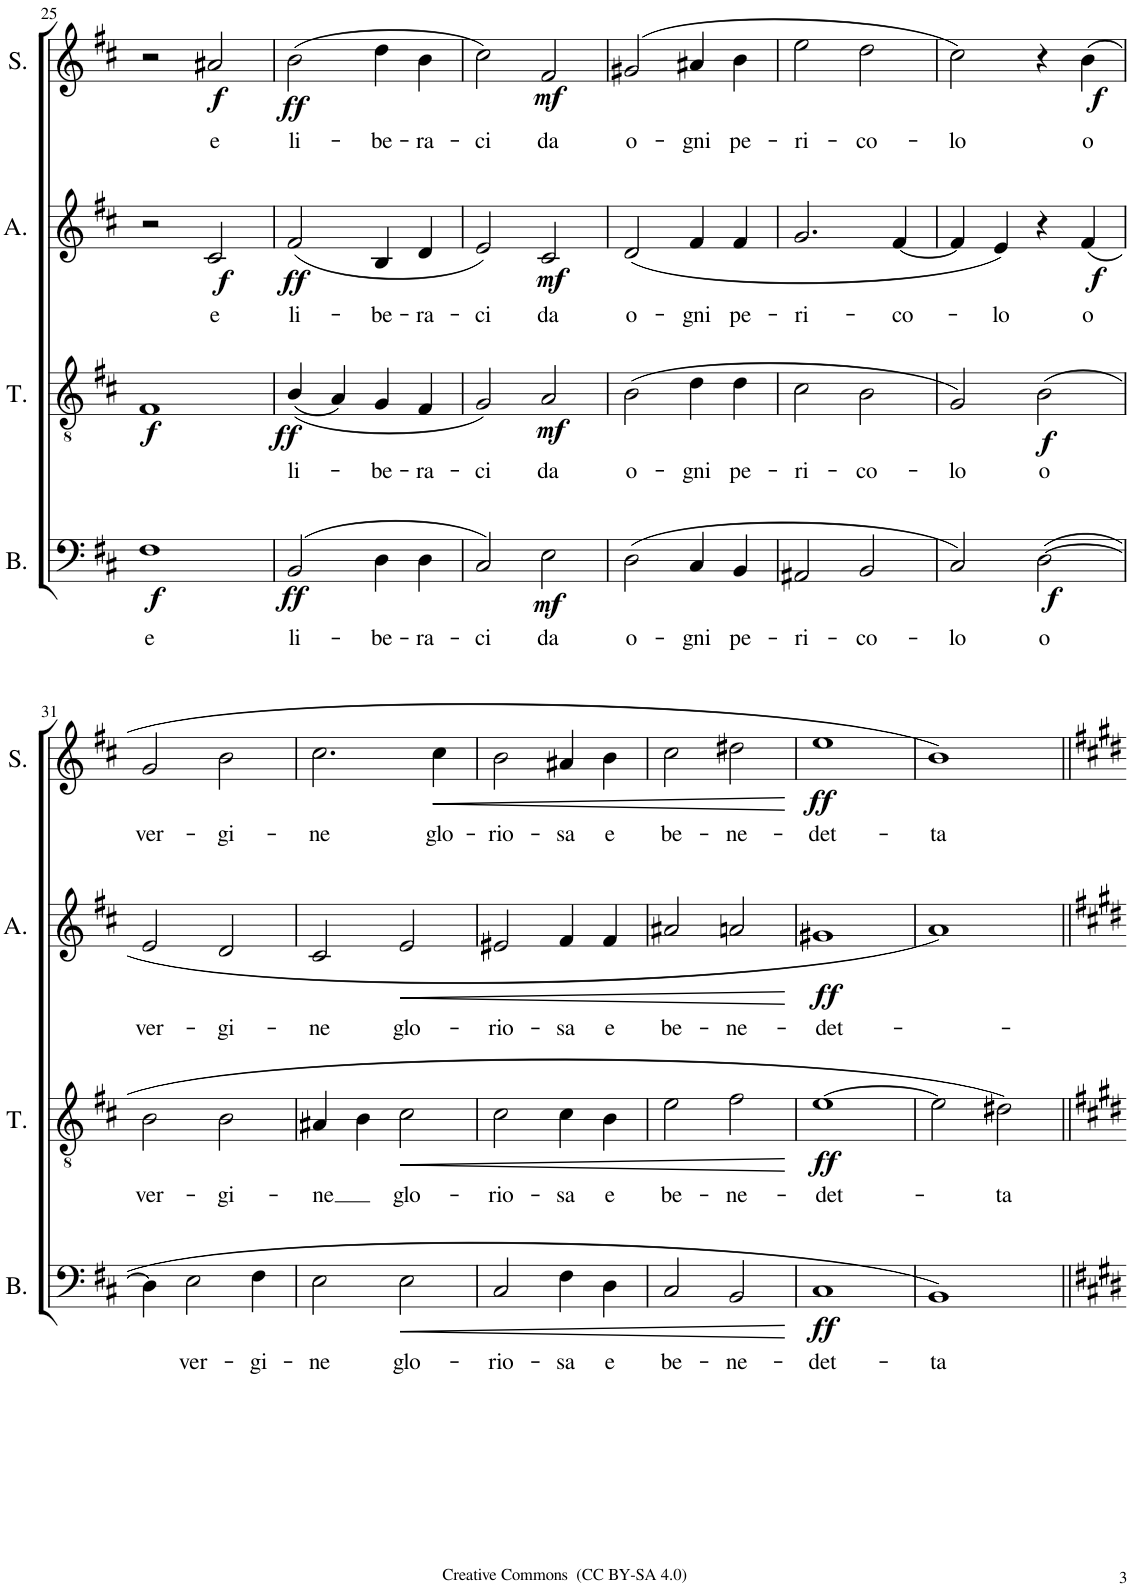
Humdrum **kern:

**kern	**text	**dynam	**kern	**text	**dynam	**kern	**text	**dynam	**kern	**text	**dynam
*part4	*part4	*part4	*part3	*part3	*part3	*part2	*part2	*part2	*part1	*part1	*part1
*staff4	*staff4	*staff4	*staff3	*staff3	*staff3	*staff2	*staff2	*staff2	*staff1	*staff1	*staff1
*I"Bass	*	*	*I"Tenor	*	*	*I"Alto	*	*	*I"Soprano	*	*
*I'B.	*	*	*I'T.	*	*	*I'A.	*	*	*I'S.	*	*
!!LO:PB:g=z
*clefF4	*	*	*clefGv2	*	*	*clefG2	*	*	*clefG2	*	*
*k[f#c#]	*	*	*k[f#c#]	*	*	*k[f#c#]	*	*	*k[f#c#]	*	*
*M4/4	*	*	*M4/4	*	*	*M4/4	*	*	*M4/4	*	*
=25	=25	=25	=25	=25	=25	=25	=25	=25	=25	=25	=25
!	!LO:LY:b	!LO:DY:b	!	!	!LO:DY:b	!	!	!	!	!	!
1F#	e	f	1F#	.	f	2r	.	.	2r	.	.
!	!	!	!	!	!	!	!LO:LY:b	!LO:DY:b	!	!LO:LY:b	!LO:DY:b
.	.	.	.	.	.	2c#/	e	f	2a#X/	e	f
=26	=26	=26	=26	=26	=26	=26	=26	=26	=26	=26	=26
!	!LO:LY:b	!LO:DY:b	!	!LO:LY:b	!LO:DY:b	!	!LO:LY:b	!LO:DY:b	!	!LO:LY:b	!LO:DY:b
(2BB/	-li-	ff	((4B/	li-	ff	(2f#/	li-	ff	(2b\	li-	ff
.	.	.	4A/)	.	.	.	.	.	.	.	.
!	!LO:LY:b	!	!	!LO:LY:b	!	!	!LO:LY:b	!	!	!LO:LY:b	!
4D\	-be-	.	4G/	-be-	.	4B/	-be-	.	4dd\	-be-	.
!	!LO:LY:b	!	!	!LO:LY:b	!	!	!LO:LY:b	!	!	!LO:LY:b	!
4D\	-ra-	.	4F#/	-ra-	.	4d/	-ra-	.	4b\	-ra-	.
=27	=27	=27	=27	=27	=27	=27	=27	=27	=27	=27	=27
!	!LO:LY:b	!	!	!LO:LY:b	!	!	!LO:LY:b	!	!	!LO:LY:b	!
2C#/)	-ci	.	2G/)	-ci	.	2e/)	-ci	.	2cc#\)	-ci	.
!	!LO:LY:b	!LO:DY:b	!	!LO:LY:b	!LO:DY:b	!	!LO:LY:b	!LO:DY:b	!	!LO:LY:b	!LO:DY:b
2E\	da	mf	2A/	da	mf	2c#/	da	mf	2f#/	da	mf
=28	=28	=28	=28	=28	=28	=28	=28	=28	=28	=28	=28
!	!LO:LY:b	!	!	!LO:LY:b	!	!	!LO:LY:b	!	!	!LO:LY:b	!
(2D\	o-	.	(2B\	o-	.	(2d/	o-	.	(2g#X/	o-	.
!	!LO:LY:b	!	!	!LO:LY:b	!	!	!LO:LY:b	!	!	!LO:LY:b	!
4C#/	-gni	.	4d\	-gni	.	4f#/	-gni	.	4a#X/	-gni	.
!	!LO:LY:b	!	!	!LO:LY:b	!	!	!LO:LY:b	!	!	!LO:LY:b	!
4BB/	pe-	.	4d\	pe-	.	4f#/	pe-	.	4b\	pe-	.
=29	=29	=29	=29	=29	=29	=29	=29	=29	=29	=29	=29
!	!LO:LY:b	!	!	!LO:LY:b	!	!	!LO:LY:b	!	!	!LO:LY:b	!
2AA#X/	-ri-	.	2c#\	-ri-	.	2.g/	-ri-	.	2ee\	-ri-	.
!	!LO:LY:b	!	!	!LO:LY:b	!	!	!	!	!	!LO:LY:b	!
2BB/	-co-	.	2B\	-co-	.	.	.	.	2dd\	-co-	.
!	!	!	!	!	!	!	!LO:LY:b	!	!	!	!
.	.	.	.	.	.	[4f#/	-co-	.	.	.	.
=30	=30	=30	=30	=30	=30	=30	=30	=30	=30	=30	=30
!	!LO:LY:b	!	!	!LO:LY:b	!	!	!	!	!	!LO:LY:b	!
2C#/)	-lo	.	2G/)	-lo	.	4f#/]	.	.	2cc#\)	-lo	.
!	!	!	!	!	!	!	!LO:LY:b	!	!	!	!
.	.	.	.	.	.	4e/)	-lo	.	.	.	.
!	!LO:LY:b	!LO:DY:b	!	!LO:LY:b	!LO:DY:b	!	!	!	!	!	!
([2D\	o	f	(2B\	o	f	4r	.	.	4r	.	.
!	!	!	!	!	!	!	!LO:LY:b	!LO:DY:b	!	!LO:LY:b	!LO:DY:b
.	.	.	.	.	.	(4f#/	o	f	(4b\	o	f
!!LO:LB:g=z
=31	=31	=31	=31	=31	=31	=31	=31	=31	=31	=31	=31
!	!	!	!	!LO:LY:b	!	!	!LO:LY:b	!	!	!LO:LY:b	!
4D\]	.	.	2B\	ver-	.	2e/	ver-	.	2g/	ver-	.
!	!LO:LY:b	!	!	!	!	!	!	!	!	!	!
2E\	ver-	.	.	.	.	.	.	.	.	.	.
!	!	!	!	!LO:LY:b	!	!	!LO:LY:b	!	!	!LO:LY:b	!
.	.	.	2B\	-gi-	.	2d/	-gi-	.	2b\	-gi-	.
!	!LO:LY:b	!	!	!	!	!	!	!	!	!	!
4F#\	-gi-	.	.	.	.	.	.	.	.	.	.
=32	=32	=32	=32	=32	=32	=32	=32	=32	=32	=32	=32
!	!LO:LY:b	!	!	!LO:LY:b	!	!	!LO:LY:b	!	!	!LO:LY:b	!
2E\	-ne	.	4A#X/	-ne	.	2c#/	-ne	.	2.cc#\	-ne	.
.	.	.	4B\	.	.	.	.	.	.	.	.
!	!LO:LY:b	!LO:HP:b	!	!LO:LY:b	!LO:HP:b	!	!LO:LY:b	!LO:HP:b	!	!	!
2E\	glo-	<	2c#\	glo-	<	2e/	glo-	<	.	.	.
!	!	!	!	!	!	!	!	!	!	!LO:LY:b	!LO:HP:b
.	.	.	.	.	.	.	.	.	4cc#\	glo-	<
=33	=33	=33	=33	=33	=33	=33	=33	=33	=33	=33	=33
!	!LO:LY:b	!	!	!LO:LY:b	!	!	!LO:LY:b	!	!	!LO:LY:b	!
2C#/	-rio-	.	2c#\	-rio-	.	2e#X/	-rio-	.	2b\	-rio-	.
!	!LO:LY:b	!	!	!LO:LY:b	!	!	!LO:LY:b	!	!	!LO:LY:b	!
4F#\	-sa	.	4c#\	-sa	.	4f#/	-sa	.	4a#X/	-sa	.
!	!LO:LY:b	!	!	!LO:LY:b	!	!	!LO:LY:b	!	!	!LO:LY:b	!
4D\	e	.	4B\	e	.	4f#/	e	.	4b\	e	.
=34	=34	=34	=34	=34	=34	=34	=34	=34	=34	=34	=34
!	!LO:LY:b	!	!	!LO:LY:b	!	!	!LO:LY:b	!	!	!LO:LY:b	!
2C#/	be-	.	2e\	be-	.	2a#X/	be-	.	2cc#\	be-	.
!	!LO:LY:b	!	!	!LO:LY:b	!	!	!LO:LY:b	!	!	!LO:LY:b	!
2BB/	-ne-	.	2f#\	-ne-	.	2an/	-ne-	.	2dd#X\	-ne-	.
.	.	[	.	.	[	.	.	[	.	.	[
=35	=35	=35	=35	=35	=35	=35	=35	=35	=35	=35	=35
!	!LO:LY:b	!LO:DY:b	!	!LO:LY:b	!LO:DY:b	!	!LO:LY:b	!LO:DY:b	!	!LO:LY:b	!LO:DY:b
1C#	-det-	ff	[1e	-det-	ff	1g#X	-det-	ff	1ee	-det-	ff
=36	=36	=36	=36	=36	=36	=36	=36	=36	=36	=36	=36
!	!LO:LY:b	!	!	!	!	!	!	!	!	!LO:LY:b	!
1BB)	-ta	.	2e\]	.	.	1a)	.	.	1b)	-ta	.
!	!	!	!	!LO:LY:b	!	!	!	!	!	!	!
.	.	.	2d#X\)	-ta	.	.	.	.	.	.	.
=||	=||	=||	=||	=||	=||	=||	=||	=||	=||	=||	=||
*-	*-	*-	*-	*-	*-	*-	*-	*-	*-	*-	*-
